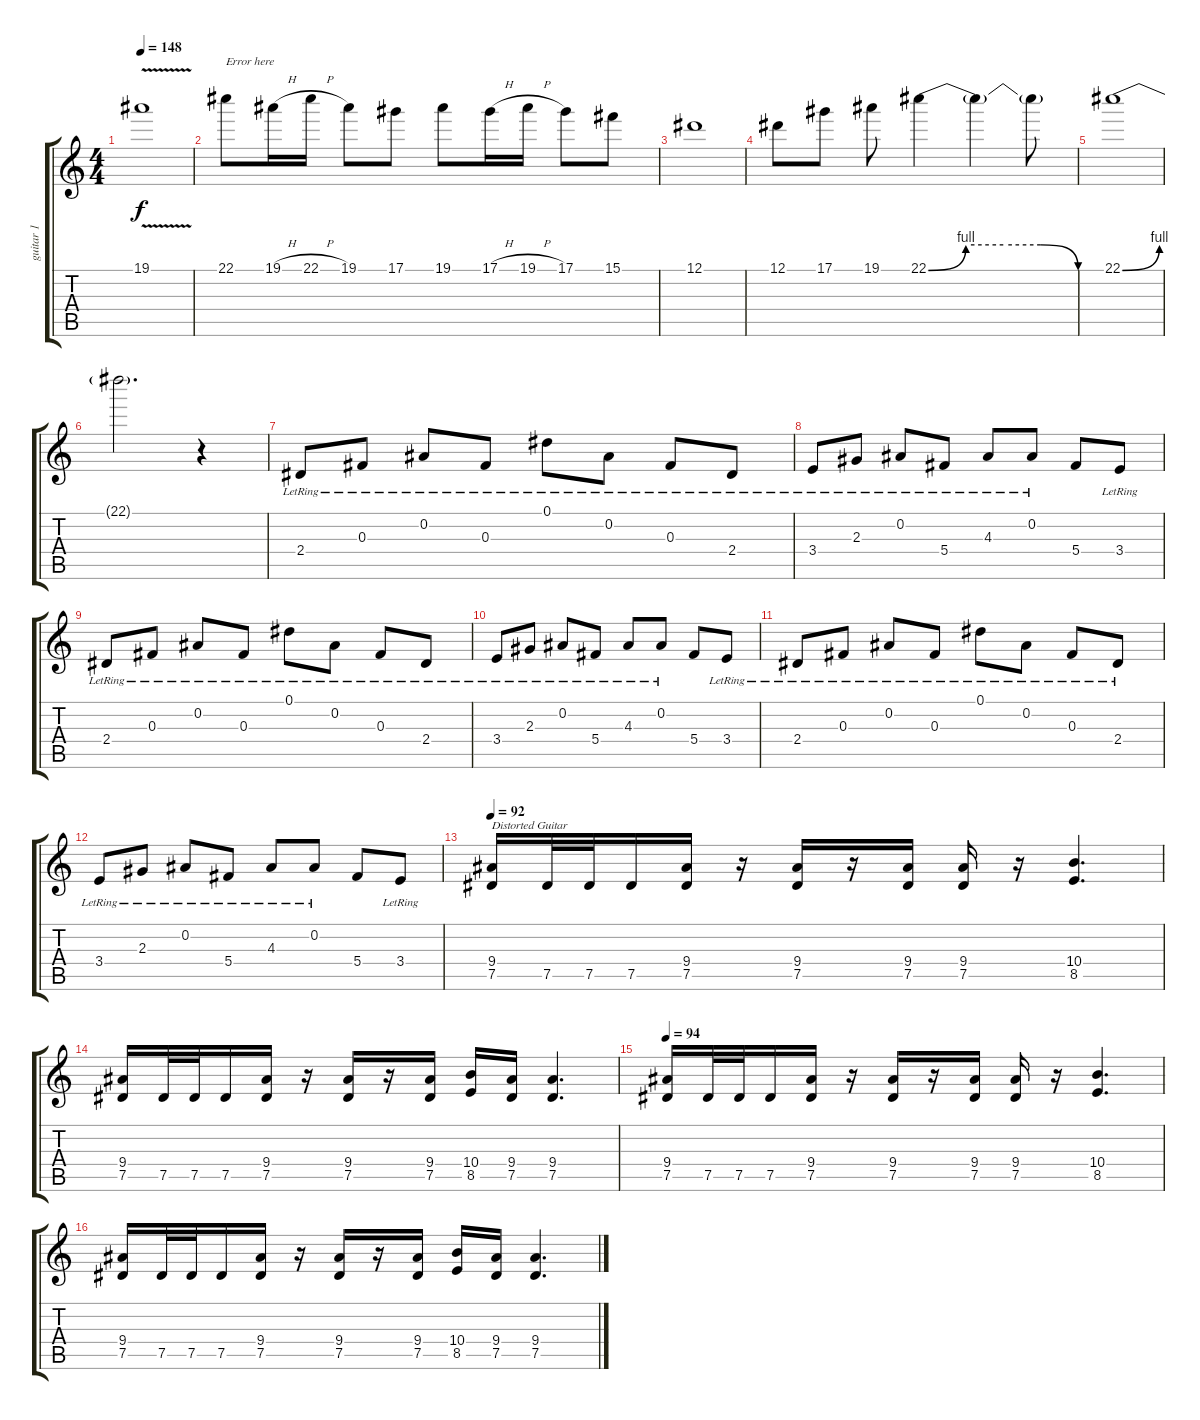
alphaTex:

\track ("guitar 1" "guitar 1") {solo instrument distortionguitar}
\staff {score tabs}
\tuning (Eb4 Bb3 Gb3 Db3 Ab2 Eb2) {hide}
\ts (4 4)
\tempo 148
\clef g2
\ks c
19.1{v}.1{dy f} |
22.1.8{txt "Error here"} 19.1{h}.16 22.1{h}.16 19.1.8 17.1.8 19.1.8 17.1{h}.16 19.1{h}.16 17.1.8 15.1.8 |
12.1.1 |
12.1.8 17.1.8 19.1.8 22.1{be (custom 0 0 15 4 30 4 45 4 60 0)}.4 22.1{t}.4 22.1{t}.8 |
22.1{be (bend 0 0 60 4)}.1{volume 0} |
22.1{t}.2{d} r.4{volume 13 instrument acousticguitarsteel} |
2.4{lr}.8 0.3{lr}.8 0.2{lr}.8 0.3{lr}.8 0.1{lr}.8 0.2{lr}.8 0.3{lr}.8 2.4{lr}.8 |
3.4{lr}.8 2.3{lr}.8 0.2{lr}.8 5.4{lr}.8 4.3{lr}.8 0.2{lr}.8 5.4.8 3.4{lr}.8 |
2.4{lr}.8 0.3{lr}.8 0.2{lr}.8 0.3{lr}.8 0.1{lr}.8 0.2{lr}.8 0.3{lr}.8 2.4{lr}.8 |
3.4{lr}.8 2.3{lr}.8 0.2{lr}.8 5.4{lr}.8 4.3{lr}.8 0.2{lr}.8 5.4.8 3.4{lr}.8 |
2.4{lr}.8 0.3{lr}.8 0.2{lr}.8 0.3{lr}.8 0.1{lr}.8 0.2{lr}.8 0.3{lr}.8 2.4{lr}.8 |
3.4{lr}.8 2.3{lr}.8 0.2{lr}.8 5.4{lr}.8 4.3{lr}.8 0.2{lr}.8 5.4.8 3.4{lr}.8 |
\tempo 92
(9.4 7.5).16{txt "Distorted Guitar" instrument distortionguitar} 7.5.32 7.5.32 7.5.16 (9.4 7.5).16 r.16 (9.4 7.5).16 r.16 (9.4 7.5).16 (9.4 7.5).16 r.16 (10.4 8.5).4{d} |
(9.4 7.5).16 7.5.32 7.5.32 7.5.16 (9.4 7.5).16 r.16 (9.4 7.5).16 r.16 (9.4 7.5).16 (10.4 8.5).16 (9.4 7.5).16 (9.4 7.5).4{d} |
\tempo 94
(9.4 7.5).16 7.5.32 7.5.32 7.5.16 (9.4 7.5).16 r.16 (9.4 7.5).16 r.16 (9.4 7.5).16 (9.4 7.5).16 r.16 (10.4 8.5).4{d} |
(9.4 7.5).16 7.5.32 7.5.32 7.5.16 (9.4 7.5).16 r.16 (9.4 7.5).16 r.16 (9.4 7.5).16 (10.4 8.5).16 (9.4 7.5).16 (9.4 7.5).4{d}
